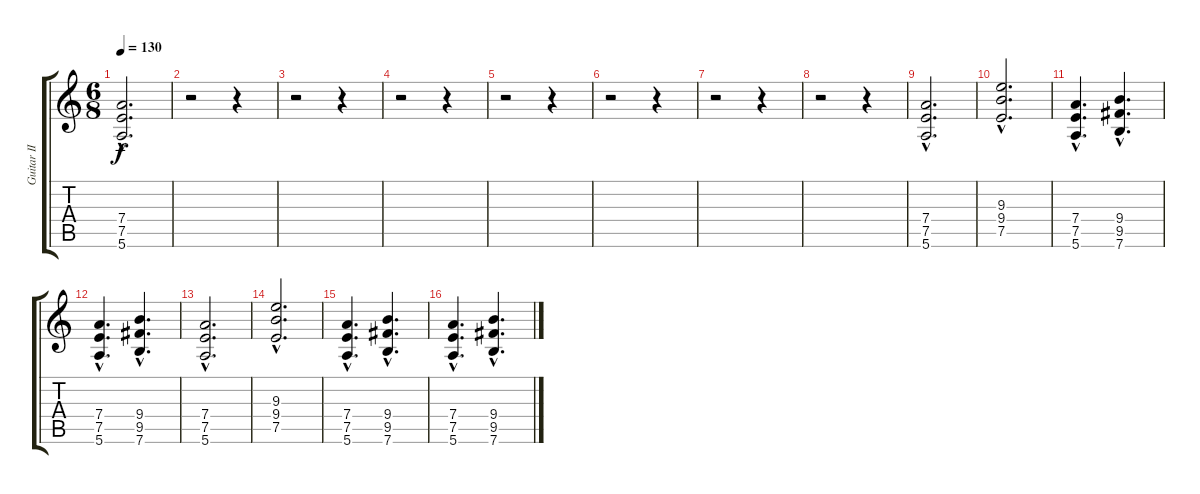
\track ("Guitar II" "Guitar II") {instrument distortionguitar}
\staff {score tabs}
\tuning (E4 B3 G3 D3 A2 E2) {hide}
\ts (6 8)
\tempo 130
\clef g2
\ks c
(7.4{hac} 7.5{hac} 5.6{hac}).2{d dy f} |
r.2 r.4 |
r.2 r.4 |
r.2 r.4 |
r.2 r.4 |
r.2 r.4 |
r.2 r.4 |
r.2 r.4 |
(7.4{hac} 7.5{hac} 5.6{hac}).2{d volume 10} |
(9.3{hac} 9.4{hac} 7.5{hac}).2{d} |
(7.4{hac} 7.5{hac} 5.6{hac}).4{d} (9.4{hac} 9.5{hac} 7.6{hac}).4{d} |
(7.4{hac} 7.5{hac} 5.6{hac}).4{d} (9.4{hac} 9.5{hac} 7.6{hac}).4{d} |
(7.4{hac} 7.5{hac} 5.6{hac}).2{d} |
(9.3{hac} 9.4{hac} 7.5{hac}).2{d} |
(7.4{hac} 7.5{hac} 5.6{hac}).4{d} (9.4{hac} 9.5{hac} 7.6{hac}).4{d} |
(7.4{hac} 7.5{hac} 5.6{hac}).4{d} (9.4{hac} 9.5{hac} 7.6{hac}).4{d}
